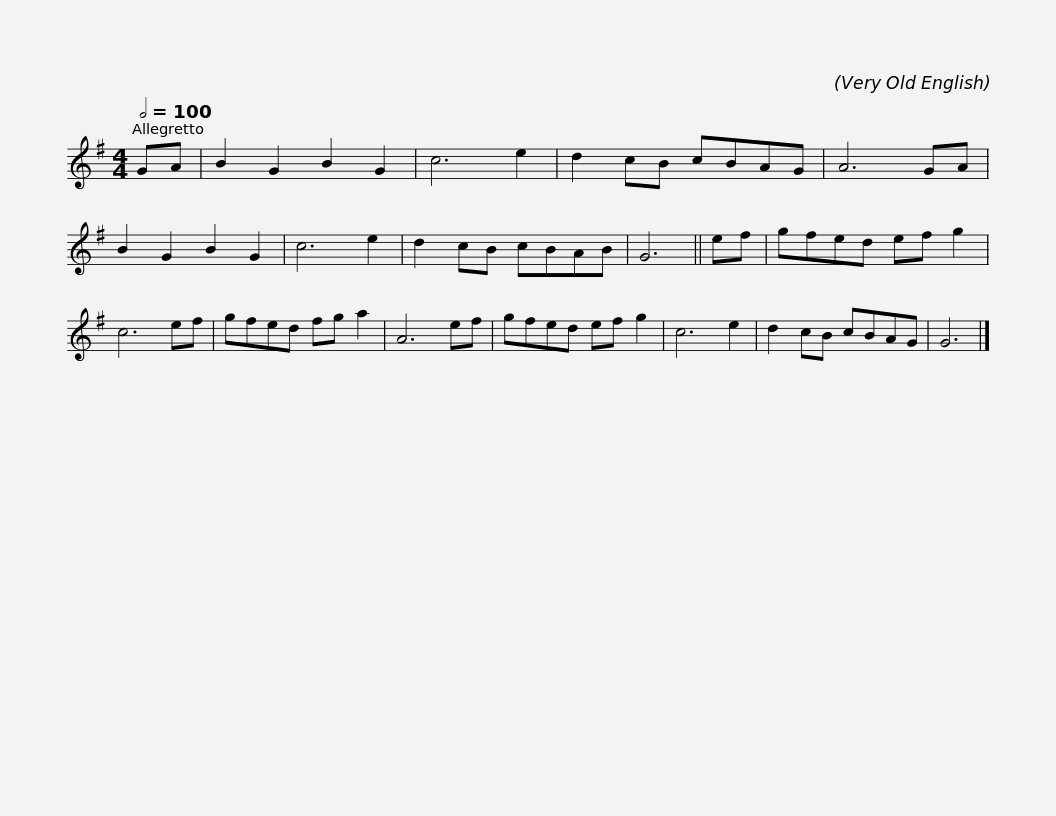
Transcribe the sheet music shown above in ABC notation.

X:1
L:1/8
Q:1/2=100
M:4/4
I:linebreak $
K:G
V:1 treble
V:1
 GA | B2 G2 B2 G2 | c6 e2 | d2 cB cBAG | A6 GA | %5
 B2 G2 B2 G2 | c6 e2 | d2 cB cBAB | G6 || ef |$ %10
 gfed ef g2 | c6 ef | gfed fg a2 | A6 ef | gfed ef g2 | %15
 c6 e2 | d2 cB cBAG | G6 |] %18
